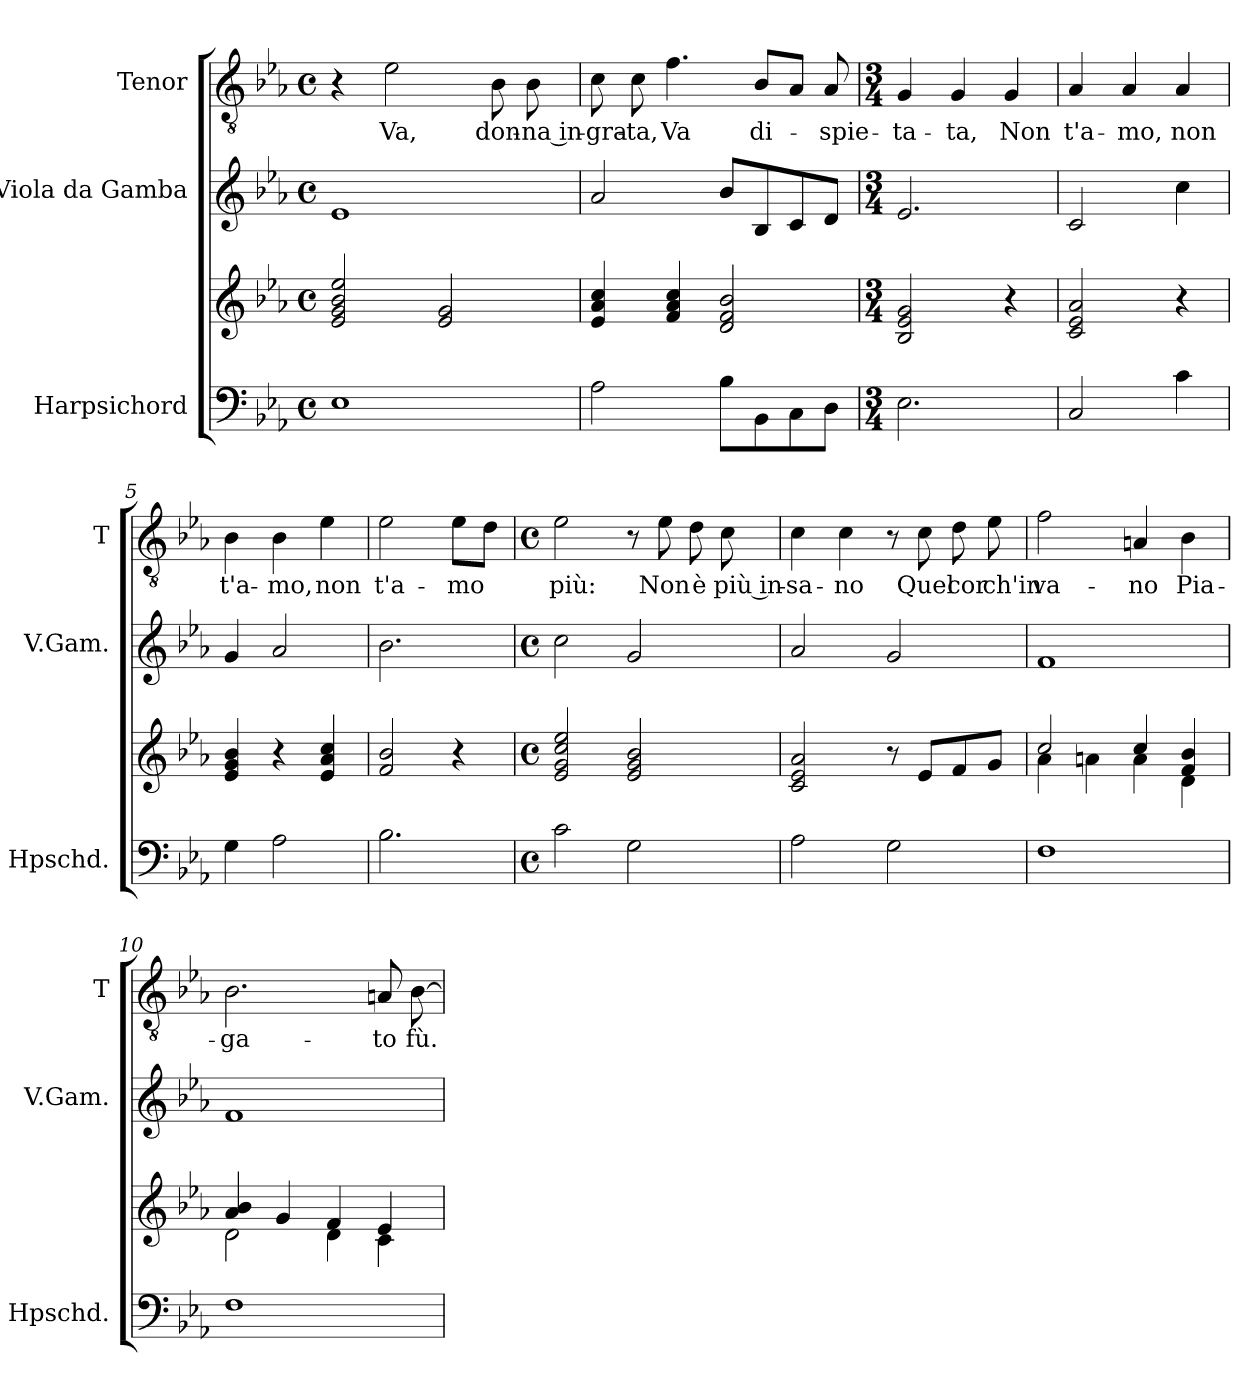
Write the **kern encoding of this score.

**kern	**kern	**kern	**kern	**text
*part3	*part3	*part2	*part1	*part1
*staff4	*staff3	*staff2	*staff1	*staff1
*I"Harpsichord	*	*I"Viola da Gamba	*I"Tenor	*
*I'Hpschd.	*	*I'V.Gam.	*I'T	*
*clefF4	*clefG2	*clefG2	*clefGv2	*
*	*	*ITrd7c12	*	*
*k[b-e-a-]	*k[b-e-a-]	*k[b-e-a-]	*k[b-e-a-]	*
*E-:	*E-:	*E-:	*E-:	*
*M4/4	*M4/4	*M4/4	*M4/4	*
*met(c)	*met(c)	*met(c)	*met(c)	*
=1	=1	=1	=1	=1
1E-	2e-/ 2g/ 2b-/ 2ee-/	1E-	4r	.
!	!	!	!	!LO:LY:b
.	.	.	2e-\	Va,
.	2e-/ 2g/	.	.	.
!	!	!	!	!LO:LY:b
.	.	.	8B-\	don-
!	!	!	!	!LO:LY:b
.	.	.	8B-\	-na in-
=2	=2	=2	=2	=2
!	!	!	!	!LO:LY:b
2A-\	4e-/ 4a-/ 4cc/	2A-/	8c\	-gra-
!	!	!	!	!LO:LY:b
.	.	.	8c\	-ta,
!	!	!	!	!LO:LY:b
.	4f/ 4a-/ 4cc/	.	4.f\	Va
8B-\L	2d/ 2f/ 2b-/	8B-/L	.	.
!	!	!	!	!LO:LY:b
8BB-\	.	8BB-/	8B-/L	di-
8C\	.	8C/	8A-/J	.
!	!	!	!	!LO:LY:b
8D\J	.	8D/J	8A-/	-spie-
=3	=3	=3	=3	=3
*M3/4	*M3/4	*M3/4	*M3/4	*
!	!	!	!	!LO:LY:b
2.E-\	2B-/ 2e-/ 2g/	2.E-/	4G/	-ta-
!	!	!	!	!LO:LY:b
.	.	.	4G/	-ta,
!	!	!	!	!LO:LY:b
.	4r	.	4G/	Non
=4	=4	=4	=4	=4
!	!	!	!	!LO:LY:b
2C/	2c/ 2e-/ 2a-/	2C/	4A-/	t'a-
!	!	!	!	!LO:LY:b
.	.	.	4A-/	-mo,
!	!	!	!	!LO:LY:b
4c\	4r	4c\	4A-/	non
=5	=5	=5	=5	=5
!	!	!	!	!LO:LY:b
4G\	4e-/ 4g/ 4b-/	4G/	4B-\	t'a-
!	!	!	!	!LO:LY:b
2A-\	4r	2A-/	4B-\	-mo,
!	!	!	!	!LO:LY:b
.	4e-/ 4a-/ 4cc/	.	4e-\	non
!!LO:LB:g=z
=6	=6	=6	=6	=6
!	!	!	!	!LO:LY:b
2.B-\	2f/ 2b-/	2.B-\	2e-\	t'a-
!	!	!	!	!LO:LY:b
.	4r	.	8e-\L	-mo
.	.	.	8d\J	.
=7	=7	=7	=7	=7
*M4/4	*M4/4	*M4/4	*M4/4	*
*met(c)	*met(c)	*met(c)	*met(c)	*
!	!	!	!	!LO:LY:b
2c\	2e-/ 2g/ 2cc/ 2ee-/	2c\	2e-\	più:
2G\	2e-/ 2g/ 2b-/	2G/	8r	.
!	!	!	!	!LO:LY:b
.	.	.	8e-\	Non
!	!	!	!	!LO:LY:b
.	.	.	8d\	è
!	!	!	!	!LO:LY:b
.	.	.	8c\	più in-
=8	=8	=8	=8	=8
!	!	!	!	!LO:LY:b
2A-\	2c/ 2e-/ 2a-/	2A-/	4c\	-sa-
!	!	!	!	!LO:LY:b
.	.	.	4c\	-no
2G\	8r	2G/	8r	.
!	!	!	!	!LO:LY:b
.	8e-/L	.	8c\	Quel
!	!	!	!	!LO:LY:b
.	8f/	.	8d\	cor
!	!	!	!	!LO:LY:b
.	8g/J	.	8e-\	ch'in
=9	=9	=9	=9	=9
*	*^	*	*	*
!	!	!	!	!	!LO:LY:b
1F	2cc/	4a-\	1F	2f\	va-
.	.	4an\	.	.	.
!	!	!	!	!	!LO:LY:b
.	4cc/	4a\	.	4An/	-no
!	!	!	!	!	!LO:LY:b
.	4f/ 4b-/	4d\	.	4B-\	Pia-
=10	=10	=10	=10	=10	=10
!	!	!	!	!	!LO:LY:b
1F	4a-/ 4b-/	2d\	1F	2.B-\	-ga-
.	4g/	.	.	.	.
.	4f/	4d\	.	.	.
!	!	!	!	!	!LO:LY:b
.	4e-/	4c\	.	8An/	-to
!	!	!	!	!	!LO:LY:b
.	.	.	.	[8B-\	fù.
*	*v	*v	*	*	*
=	=	=	=	=
*-	*-	*-	*-	*-
